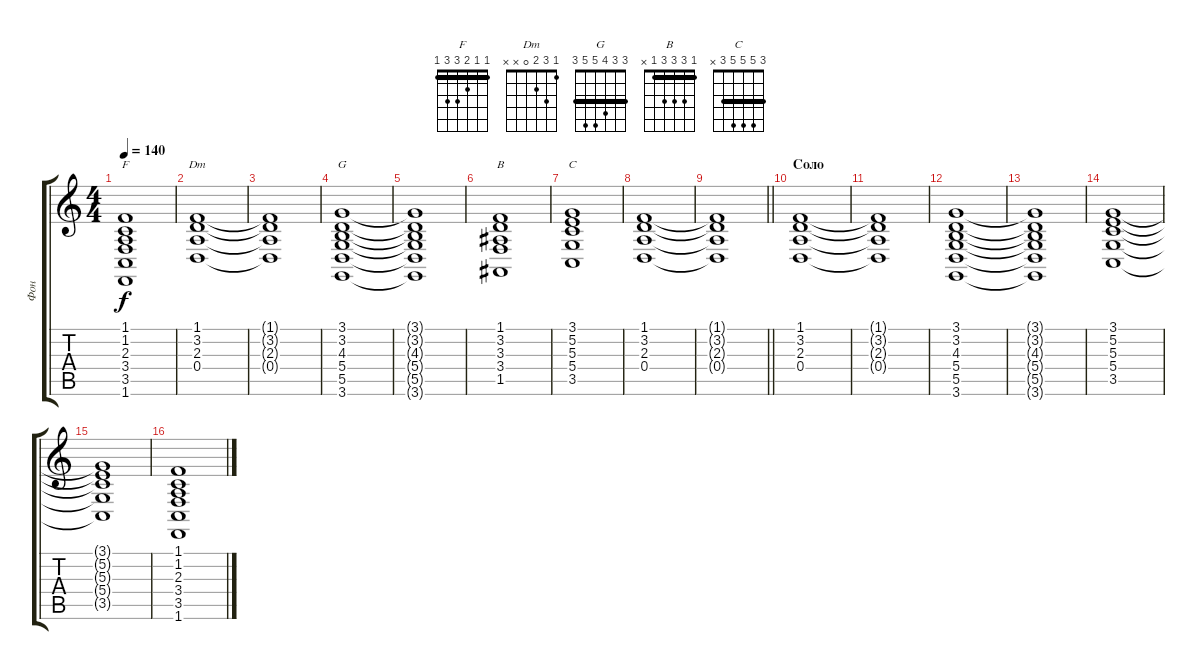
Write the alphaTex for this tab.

\track ("Фон" "Фон") {instrument pad2warm}
\staff {score tabs}
\tuning (E4 B3 G3 D3 A2 E2) {hide}
\chord ("F" 1 1 2 3 3 1) {barre 1}
\chord ("Dm" 1 3 2 0 x x)
\chord ("G" 3 3 4 5 5 3) {barre 3}
\chord ("В" 1 3 3 3 1 x) {barre 1}
\chord ("C" 3 5 5 5 3 x) {barre 3}
\ts (4 4)
\tempo 140
\clef g2
\ks c
(1.1{t} 1.2{t} 2.3{t} 3.4{t} 3.5{t} 1.6{t}).1{ch "F" dy f} |
(1.1 3.2 2.3 0.4).1{ch "Dm"} |
(1.1{t} 3.2{t} 2.3{t} 0.4{t}).1 |
(3.1 3.2 4.3 5.4 5.5 3.6).1{ch "G"} |
(3.1{t} 3.2{t} 4.3{t} 5.4{t} 5.5{t} 3.6{t}).1 |
(1.1 3.2 3.3 3.4 1.5).1{ch "В"} |
(3.1 5.2 5.3 5.4 3.5).1{ch "C"} |
(1.1 3.2 2.3 0.4).1 |
\barLineRight lightlight
(1.1{t} 3.2{t} 2.3{t} 0.4{t}).1 |
\section ("" "Соло")
(1.1 3.2 2.3 0.4).1 |
(1.1{t} 3.2{t} 2.3{t} 0.4{t}).1 |
(3.1 3.2 4.3 5.4 5.5 3.6).1 |
(3.1{t} 3.2{t} 4.3{t} 5.4{t} 5.5{t} 3.6{t}).1 |
(3.1 5.2 5.3 5.4 3.5).1 |
(3.1{t} 5.2{t} 5.3{t} 5.4{t} 3.5{t}).1 |
(1.1 1.2 2.3 3.4 3.5 1.6).1
